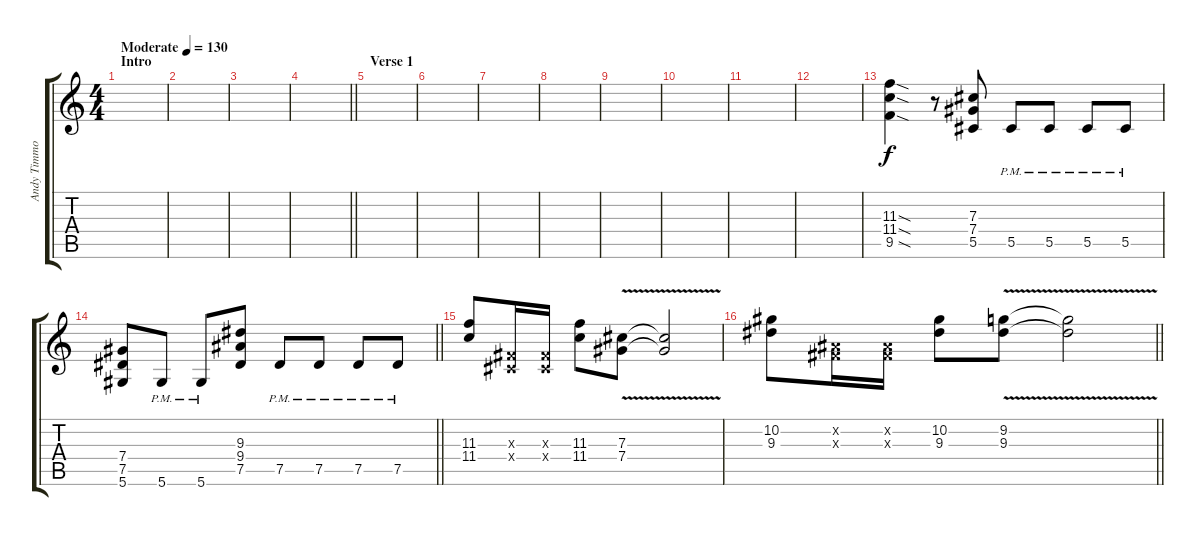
\track ("Andy Timmons" "Andy Timmo") {instrument distortionguitar}
\staff {score tabs}
\tuning (Eb4 Bb3 Gb3 Db3 Ab2 Eb2) {hide}
\ts (4 4)
\section ("" "Intro")
\tempo (130 "Moderate")
\clef g2
\ks c
|
|
|
\barLineRight lightlight
|
\section ("" "Verse 1")
|
|
|
|
|
|
|
|
(11.3{sod} 11.4{sod} 9.5{sod}).4 r.8 (7.3 7.4 5.5).8 5.5{pm}.8 5.5{pm}.8 5.5{pm}.8 5.5{pm}.8 |
\barLineRight lightlight
(7.4 7.5 5.6).8 5.6{pm}.8 5.6{pm}.8 (9.3 9.4 7.5).8 7.5{pm}.8 7.5{pm}.8 7.5{pm}.8 7.5{pm}.8 |
\section ("" "")
(11.3 11.4).8 (0.3{x} 0.4{x}).16 (0.3{x} 0.4{x}).16 (11.3 11.4).8 (7.3{v} 7.4{v}).8 (7.3{t} 7.4{t}).2 |
\barLineRight lightlight
(10.2 9.3).8 (0.2{x} 0.3{x}).16 (0.2{x} 0.3{x}).16 (10.2 9.3).8 (9.2{v} 9.3{v}).8 (9.2{t} 9.3{t}).2
